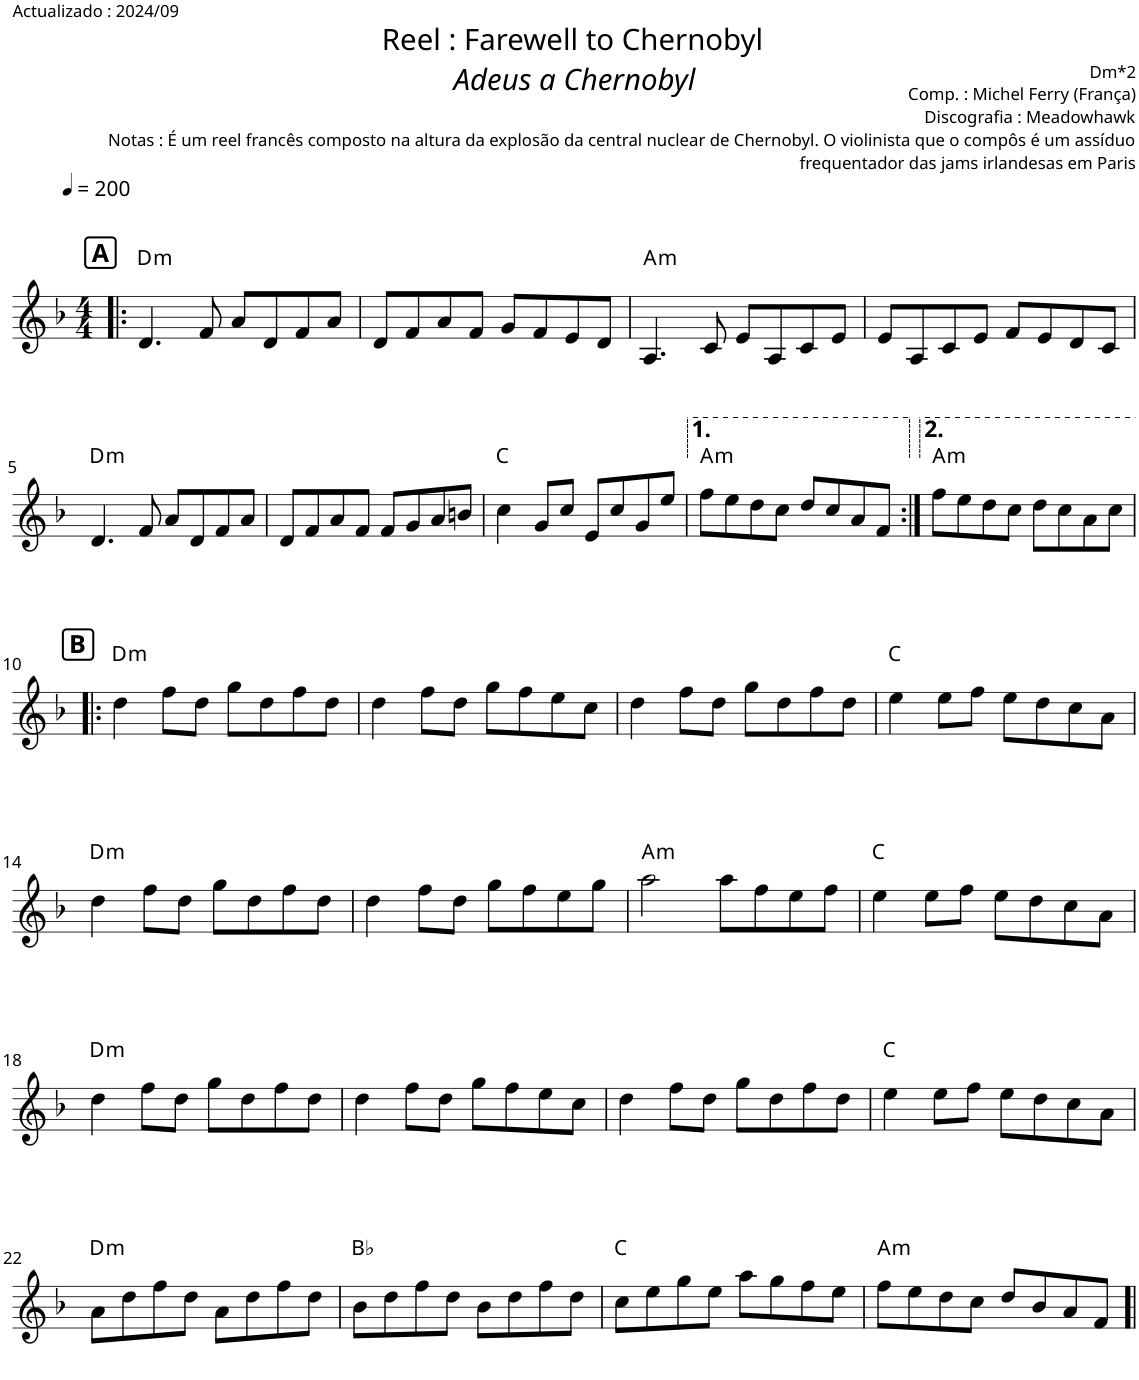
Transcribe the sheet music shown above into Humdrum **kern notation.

**kern	**harte
*part1	*part1
*staff1	*
*I"Piano	*
*I'Pno.	*
*clefG2	*
*k[b-]	*
*M4/4	*
*MM200	*
!!LO:REH:place=s1:a:B:cj:fs=12:t=A
=1!|:	=1!|:
!	!LO:H:kt=m
4.d/	D:min
8f/	.
8a/L	.
8d/	.
8f/	.
8a/J	.
=2	=2
8d/L	.
8f/	.
8a/	.
8f/J	.
8g/L	.
8f/	.
8e/	.
8d/J	.
=3	=3
!	!LO:H:kt=m
4.A/	A:min
8c/	.
8e/L	.
8A/	.
8c/	.
8e/J	.
=4	=4
8e/L	.
8A/	.
8c/	.
8e/J	.
8f/L	.
8e/	.
8d/	.
8c/J	.
!!LO:LB:g=z
=5	=5
!	!LO:H:kt=m
4.d/	D:min
8f/	.
8a/L	.
8d/	.
8f/	.
8a/J	.
=6	=6
8d/L	.
8f/	.
8a/	.
8f/J	.
8f/L	.
8g/	.
8a/	.
8bn/J	.
=7	=7
4cc\	C:maj
8g/L	.
8cc/J	.
8e/L	.
8cc/	.
8g/	.
8ee/J	.
=8	=8
!	!LO:H:kt=m
8ff\L	A:min
8ee\	.
8dd\	.
8cc\J	.
8dd/L	.
8cc/	.
8a/	.
8f/J	.
=9:|!	=9:|!
!	!LO:H:kt=m
8ff\L	A:min
8ee\	.
8dd\	.
8cc\J	.
8dd\L	.
8cc\	.
8a\	.
8cc\J	.
!!LO:LB:g=z
!!LO:REH:place=s1:a:B:cj:fs=12:t=B
=10!|:	=10!|:
!	!LO:H:kt=m
4dd\	D:min
8ff\L	.
8dd\J	.
8gg\L	.
8dd\	.
8ff\	.
8dd\J	.
=11	=11
4dd\	.
8ff\L	.
8dd\J	.
8gg\L	.
8ff\	.
8ee\	.
8cc\J	.
=12	=12
4dd\	.
8ff\L	.
8dd\J	.
8gg\L	.
8dd\	.
8ff\	.
8dd\J	.
=13	=13
4ee\	C:maj
8ee\L	.
8ff\J	.
8ee\L	.
8dd\	.
8cc\	.
8a\J	.
!!LO:LB:g=z
=14	=14
!	!LO:H:kt=m
4dd\	D:min
8ff\L	.
8dd\J	.
8gg\L	.
8dd\	.
8ff\	.
8dd\J	.
=15	=15
4dd\	.
8ff\L	.
8dd\J	.
8gg\L	.
8ff\	.
8ee\	.
8gg\J	.
=16	=16
!	!LO:H:kt=m
2aa\	A:min
8aa\L	.
8ff\	.
8ee\	.
8ff\J	.
=17	=17
4ee\	C:maj
8ee\L	.
8ff\J	.
8ee\L	.
8dd\	.
8cc\	.
8a\J	.
!!LO:LB:g=z
=18	=18
!	!LO:H:kt=m
4dd\	D:min
8ff\L	.
8dd\J	.
8gg\L	.
8dd\	.
8ff\	.
8dd\J	.
=19	=19
4dd\	.
8ff\L	.
8dd\J	.
8gg\L	.
8ff\	.
8ee\	.
8cc\J	.
=20	=20
4dd\	.
8ff\L	.
8dd\J	.
8gg\L	.
8dd\	.
8ff\	.
8dd\J	.
=21	=21
4ee\	C:maj
8ee\L	.
8ff\J	.
8ee\L	.
8dd\	.
8cc\	.
8a\J	.
!!LO:LB:g=z
=22	=22
!	!LO:H:kt=m
8a\L	D:min
8dd\	.
8ff\	.
8dd\J	.
8a\L	.
8dd\	.
8ff\	.
8dd\J	.
=23	=23
8b-\L	Bb:maj
8dd\	.
8ff\	.
8dd\J	.
8b-\L	.
8dd\	.
8ff\	.
8dd\J	.
=24	=24
8cc\L	C:maj
8ee\	.
8gg\	.
8ee\J	.
8aa\L	.
8gg\	.
8ff\	.
8ee\J	.
=25	=25
!	!LO:H:kt=m
8ff\L	A:min
8ee\	.
8dd\	.
8cc\J	.
8dd/L	.
8b-/	.
8a/	.
8f/J	.
=!|	=!|
*-	*-
